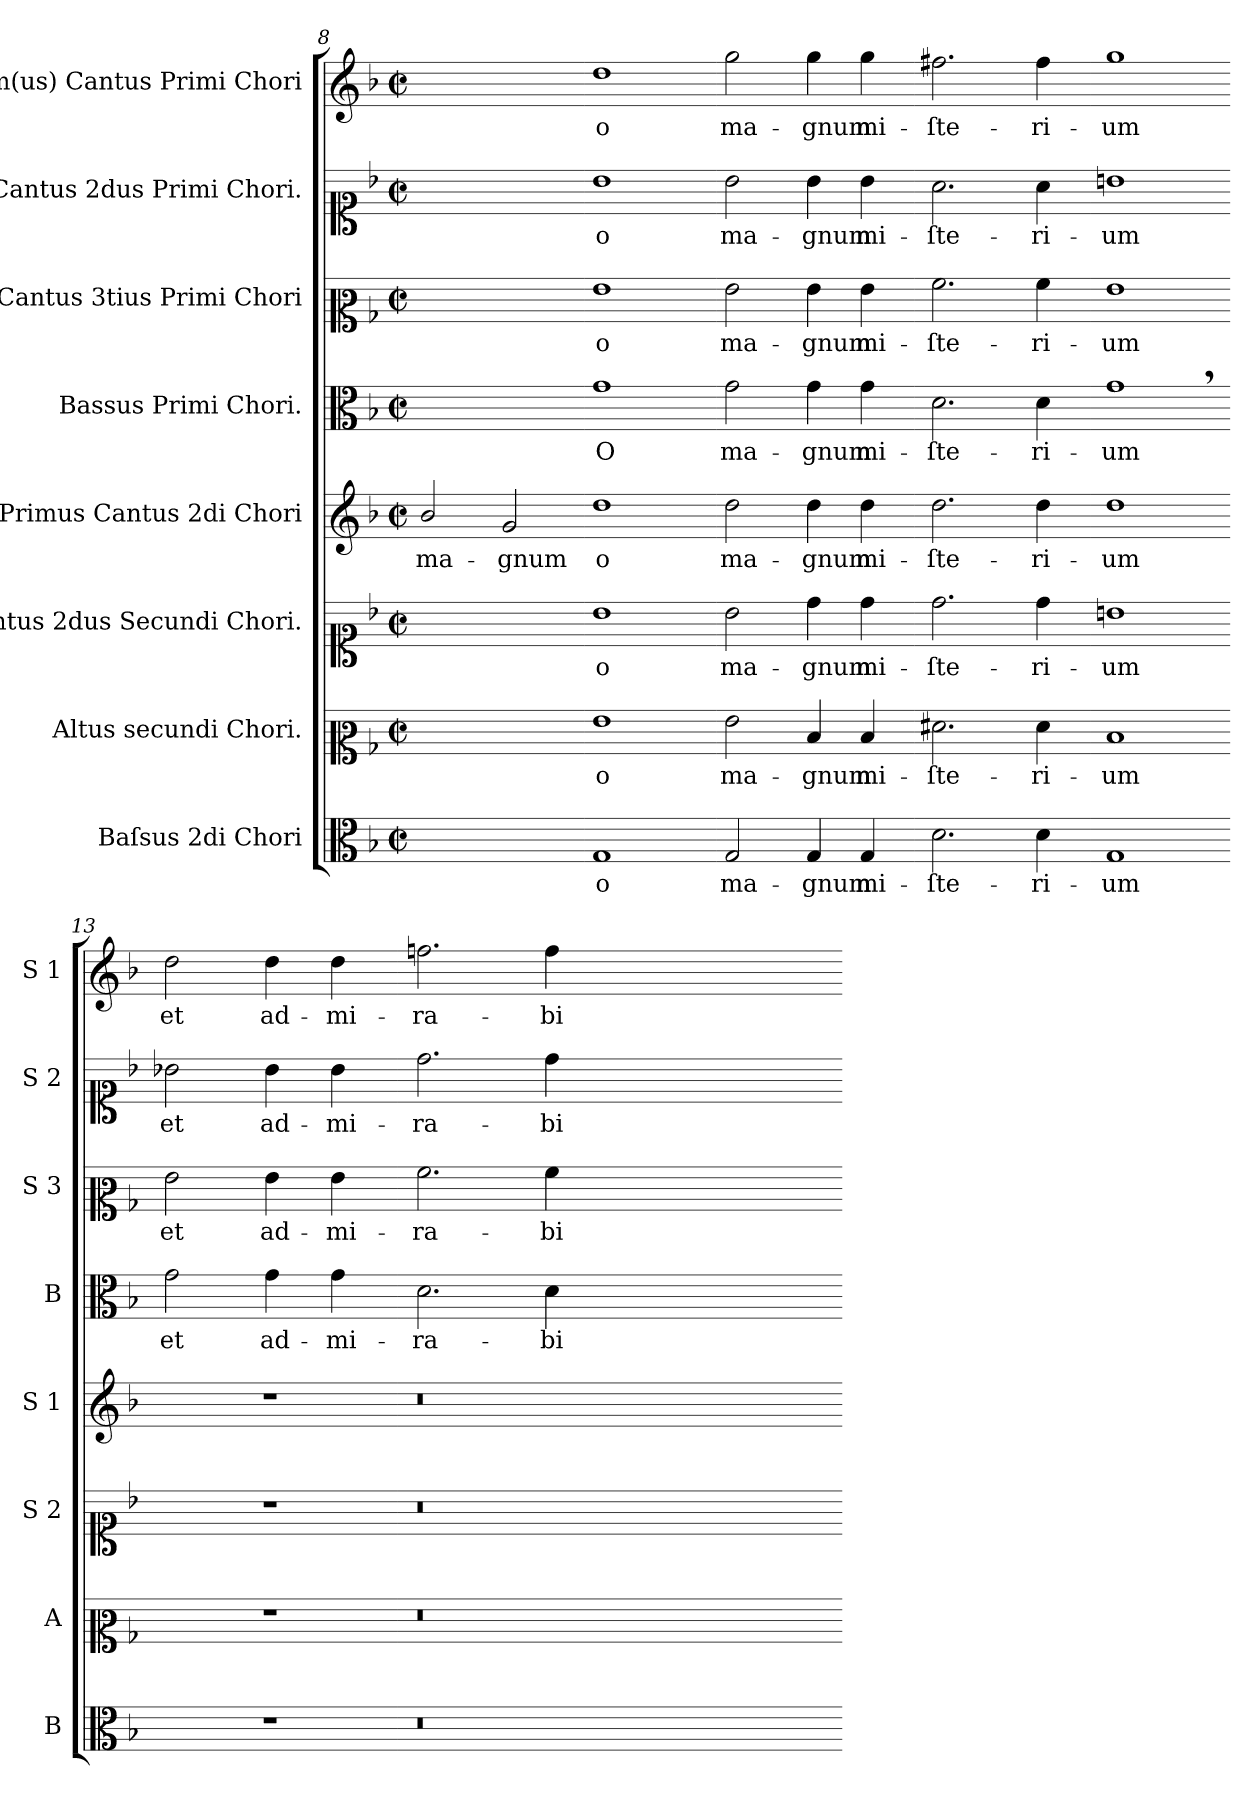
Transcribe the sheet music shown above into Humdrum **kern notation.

**kern	**text	**kern	**text	**kern	**text	**kern	**text	**kern	**text	**kern	**text	**kern	**text	**kern	**text
*part8	*part8	*part7	*part7	*part6	*part6	*part5	*part5	*part4	*part4	*part3	*part3	*part2	*part2	*part1	*part1
*staff8	*staff8	*staff7	*staff7	*staff6	*staff6	*staff5	*staff5	*staff4	*staff4	*staff3	*staff3	*staff2	*staff2	*staff1	*staff1
*I"Baſsus 2di Chori	*	*I"Altus secundi Chori.	*	*I"Cantus 2dus Secundi Chori.	*	*I"Primus Cantus 2di Chori	*	*I"Bassus Primi Chori.	*	*I"Cantus 3tius Primi Chori	*	*I"Cantus 2dus Primi Chori.	*	*I"Im(us) Cantus Primi Chori	*
*I'B	*	*I'A	*	*I'S 2	*	*I'S 1	*	*I'B	*	*I'S 3	*	*I'S 2	*	*I'S 1	*
*clefC3	*	*clefC2	*	*clefC1	*	*clefG2	*	*clefC3	*	*clefC2	*	*clefC1	*	*clefG2	*
*k[b-]	*	*k[b-]	*	*k[b-]	*	*k[b-]	*	*k[b-]	*	*k[b-]	*	*k[b-]	*	*k[b-]	*
*F:	*	*F:	*	*F:	*	*F:	*	*F:	*	*F:	*	*F:	*	*F:	*
*M2/2	*	*M2/2	*	*M2/2	*	*M2/2	*	*M2/2	*	*M2/2	*	*M2/2	*	*M2/2	*
*met(c|)	*	*met(c|)	*	*met(c|)	*	*met(c|)	*	*met(c|)	*	*met(c|)	*	*met(c|)	*	*met(c|)	*
=8	=8	=8	=8	=8	=8	=8	=8	=8	=8	=8	=8	=8	=8	=8	=8
1ryy	.	1ryy	.	1ryy	.	2b-/	ma-	1ryy	.	1ryy	.	1ryy	.	1ryy	.
.	.	.	.	.	.	2g/	-gnum	.	.	.	.	.	.	.	.
=9-	=9-	=9-	=9-	=9-	=9-	=9-	=9-	=9-	=9-	=9-	=9-	=9-	=9-	=9-	=9-
!	!LO:LY:i	!	!LO:LY:i	!	!LO:LY:i	!	!	!	!LO:LY:i	!	!	!	!	!	!
1G	o	1g	o	1b-	o	1dd	o	1g	O	1g	o	1b-	o	1dd	o
=10-	=10-	=10-	=10-	=10-	=10-	=10-	=10-	=10-	=10-	=10-	=10-	=10-	=10-	=10-	=10-
!	!LO:LY:i	!	!LO:LY:i	!	!LO:LY:i	!	!	!	!LO:LY:i	!	!	!	!	!	!
2G/	ma-	2g\	ma-	2b-\	ma-	2dd\	ma-	2g\	ma-	2g\	ma-	2b-\	ma-	2gg\	ma-
!	!LO:LY:i	!	!LO:LY:i	!	!LO:LY:i	!	!	!	!LO:LY:i	!	!	!	!	!	!
4G/	-gnum	4d/	-gnum	4dd\	-gnum	4dd\	-gnum	4g\	-gnum	4g\	-gnum	4b-\	-gnum	4gg\	-gnum
!	!LO:LY:i	!	!LO:LY:i	!	!LO:LY:i	!	!	!	!LO:LY:i	!	!	!	!	!	!
4G/	mi-	4d/	mi-	4dd\	mi-	4dd\	mi-	4g\	mi-	4g\	mi-	4b-\	mi-	4gg\	mi-
=11-	=11-	=11-	=11-	=11-	=11-	=11-	=11-	=11-	=11-	=11-	=11-	=11-	=11-	=11-	=11-
!	!LO:LY:i	!	!LO:LY:i	!	!LO:LY:i	!	!	!	!LO:LY:i	!	!	!	!	!	!
2.d\	-ſte-	2.f#X\	-ſte-	2.dd\	-ſte-	2.dd\	-ſte-	2.d\	-ſte-	2.a\	-ſte-	2.a\	-ſte-	2.ff#X\	-ſte-
!	!LO:LY:i	!	!LO:LY:i	!	!LO:LY:i	!	!	!	!LO:LY:i	!	!	!	!	!	!
4d\	-ri-	4f#\	-ri-	4dd\	-ri-	4dd\	-ri-	4d\	-ri-	4a\	-ri-	4a\	-ri-	4ff#\	-ri-
=12-	=12-	=12-	=12-	=12-	=12-	=12-	=12-	=12-	=12-	=12-	=12-	=12-	=12-	=12-	=12-
!	!LO:LY:i	!	!LO:LY:i	!	!LO:LY:i	!	!	!	!LO:LY:i	!	!	!	!	!	!
1G	-um	1d	-um	1bn	-um	1dd	-um	1g,	-um	1g	-um	1bn	-um	1gg	-um
=13-	=13-	=13-	=13-	=13-	=13-	=13-	=13-	=13-	=13-	=13-	=13-	=13-	=13-	=13-	=13-
1r	.	1r	.	1r	.	1r	.	2g\	et	2g\	et	2b-X\	et	2dd\	et
.	.	.	.	.	.	.	.	4g\	ad-	4g\	ad-	4b-\	ad-	4dd\	ad-
.	.	.	.	.	.	.	.	4g\	-mi-	4g\	-mi-	4b-\	-mi-	4dd\	-mi-
=14-	=14-	=14-	=14-	=14-	=14-	=14-	=14-	=14-	=14-	=14-	=14-	=14-	=14-	=14-	=14-
0.r	.	0.r	.	0.r	.	0.r	.	2.d\	-ra-	2.a\	-ra-	2.dd\	-ra-	2.ffn\	-ra-
.	.	.	.	.	.	.	.	4d\	-bi-	4a\	-bi-	4dd\	-bi-	4ff\	-bi-
.	.	.	.	.	.	.	.	0ryy	.	0ryy	.	0ryy	.	0ryy	.
=-	=-	=-	=-	=-	=-	=-	=-	=-	=-	=-	=-	=-	=-	=-	=-
*-	*-	*-	*-	*-	*-	*-	*-	*-	*-	*-	*-	*-	*-	*-	*-
